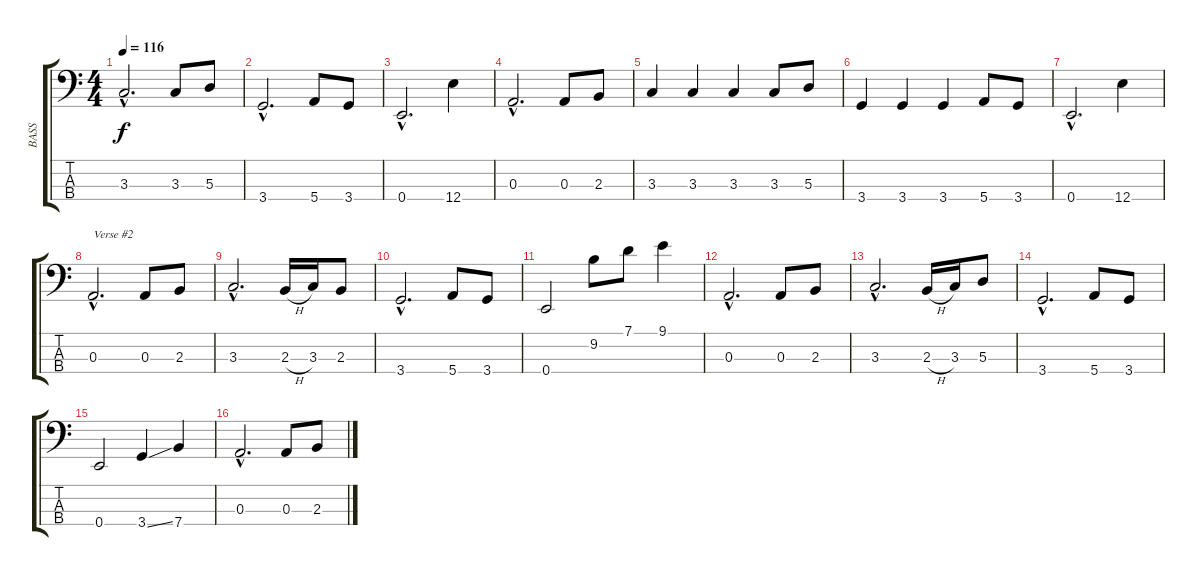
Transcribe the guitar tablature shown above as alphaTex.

\track ("BASS" "BASS") {instrument electricbassfinger}
\staff {score tabs}
\tuning (G2 D2 A1 E1) {hide}
\ts (4 4)
\tempo 116
\clef f4
\ks c
3.3{hac}.2{d dy f} 3.3.8 5.3.8 |
3.4{hac}.2{d} 5.4.8 3.4.8 |
0.4{hac}.2{d} 12.4.4 |
0.3{hac}.2{d} 0.3.8 2.3.8 |
3.3.4 3.3.4 3.3.4 3.3.8 5.3.8 |
3.4.4 3.4.4 3.4.4 5.4.8 3.4.8 |
0.4{hac}.2{d} 12.4.4 |
0.3{hac}.2{d txt "Verse #2"} 0.3.8 2.3.8 |
3.3{hac}.2{d} 2.3{h}.16 3.3.16 2.3.8 |
3.4{hac}.2{d} 5.4.8 3.4.8 |
0.4.2 9.2.8 7.1.8 9.1.4 |
0.3{hac}.2{d} 0.3.8 2.3.8 |
3.3{hac}.2{d} 2.3{h}.16 3.3.16 5.3.8 |
3.4{hac}.2{d} 5.4.8 3.4.8 |
0.4.2 3.4{ss}.4 7.4.4 |
0.3{hac}.2{d} 0.3.8 2.3.8
